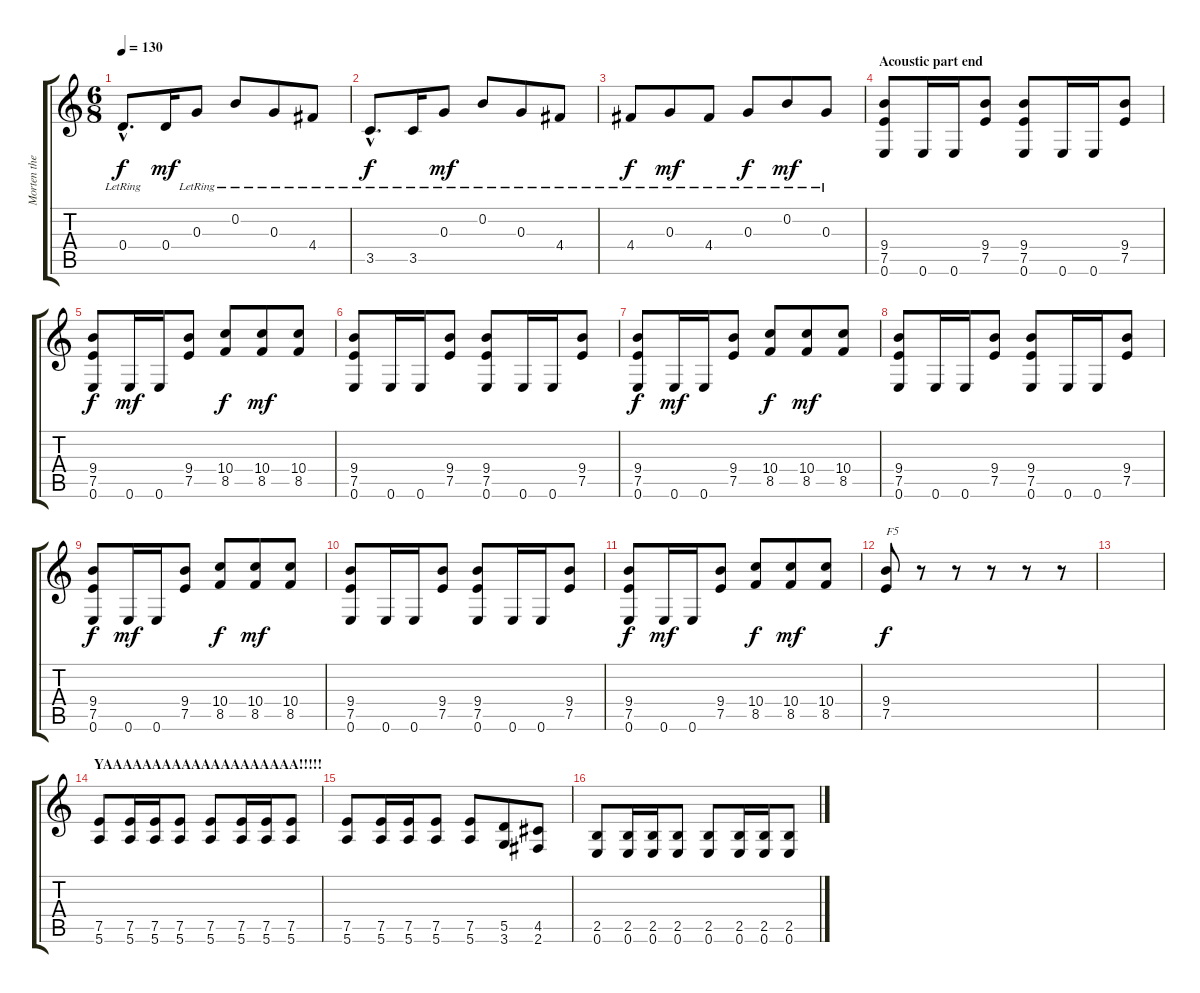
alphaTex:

\track ("Morten the god the greatest of them all" "Morten the") {instrument distortionguitar}
\staff {score tabs}
\tuning (E4 B3 G3 D3 A2 E2) {hide}
\ts (6 8)
\tempo 130
\clef g2
\ks c
0.4{hac lr}.8{d dy f instrument acousticguitarsteel} 0.4.16{dy mf} 0.3{lr}.8 0.2{lr}.8 0.3{lr}.8 4.4{lr}.8 |
3.5{hac lr}.8{d dy f instrument acousticguitarsteel} 3.5{lr}.16 0.3{lr}.8{dy mf} 0.2{lr}.8 0.3{lr}.8 4.4{lr}.8 |
4.4{lr}.8{dy f} 0.3{lr}.8{dy mf} 4.4{lr}.8 0.3{lr}.8{dy f} 0.2{lr}.8{dy mf} 0.3{lr}.8 |
\section ("" "Acoustic part end")
(9.4 7.5 0.6).8{instrument distortionguitar} 0.6.16 0.6.16 (9.4 7.5).8 (9.4 7.5 0.6).8 0.6.16 0.6.16 (9.4 7.5).8 |
(9.4 7.5 0.6).8{dy f} 0.6.16{dy mf} 0.6.16 (9.4 7.5).8 (10.4 8.5).8{dy f} (10.4 8.5).8{dy mf} (10.4 8.5).8 |
(9.4 7.5 0.6).8{instrument distortionguitar} 0.6.16 0.6.16 (9.4 7.5).8 (9.4 7.5 0.6).8 0.6.16 0.6.16 (9.4 7.5).8 |
(9.4 7.5 0.6).8{dy f} 0.6.16{dy mf} 0.6.16 (9.4 7.5).8 (10.4 8.5).8{dy f} (10.4 8.5).8{dy mf} (10.4 8.5).8 |
(9.4 7.5 0.6).8{instrument distortionguitar} 0.6.16 0.6.16 (9.4 7.5).8 (9.4 7.5 0.6).8 0.6.16 0.6.16 (9.4 7.5).8 |
(9.4 7.5 0.6).8{dy f} 0.6.16{dy mf} 0.6.16 (9.4 7.5).8 (10.4 8.5).8{dy f} (10.4 8.5).8{dy mf} (10.4 8.5).8 |
(9.4 7.5 0.6).8{instrument distortionguitar} 0.6.16 0.6.16 (9.4 7.5).8 (9.4 7.5 0.6).8 0.6.16 0.6.16 (9.4 7.5).8 |
(9.4 7.5 0.6).8{dy f} 0.6.16{dy mf} 0.6.16 (9.4 7.5).8 (10.4 8.5).8{dy f} (10.4 8.5).8{dy mf} (10.4 8.5).8 |
(9.4 7.5).8{txt "F5" dy f} r.8 r.8 r.8 r.8 r.8 |
|
\section ("" "YAAAAAAAAAAAAAAAAAAAA!!!!!")
(7.5 5.6).8 (7.5 5.6).16 (7.5 5.6).16 (7.5 5.6).8 (7.5 5.6).8 (7.5 5.6).16 (7.5 5.6).16 (7.5 5.6).8 |
(7.5 5.6).8 (7.5 5.6).16 (7.5 5.6).16 (7.5 5.6).8 (7.5 5.6).8 (5.5 3.6).8 (4.5 2.6).8 |
(2.5 0.6).8 (2.5 0.6).16 (2.5 0.6).16 (2.5 0.6).8 (2.5 0.6).8 (2.5 0.6).16 (2.5 0.6).16 (2.5 0.6).8
